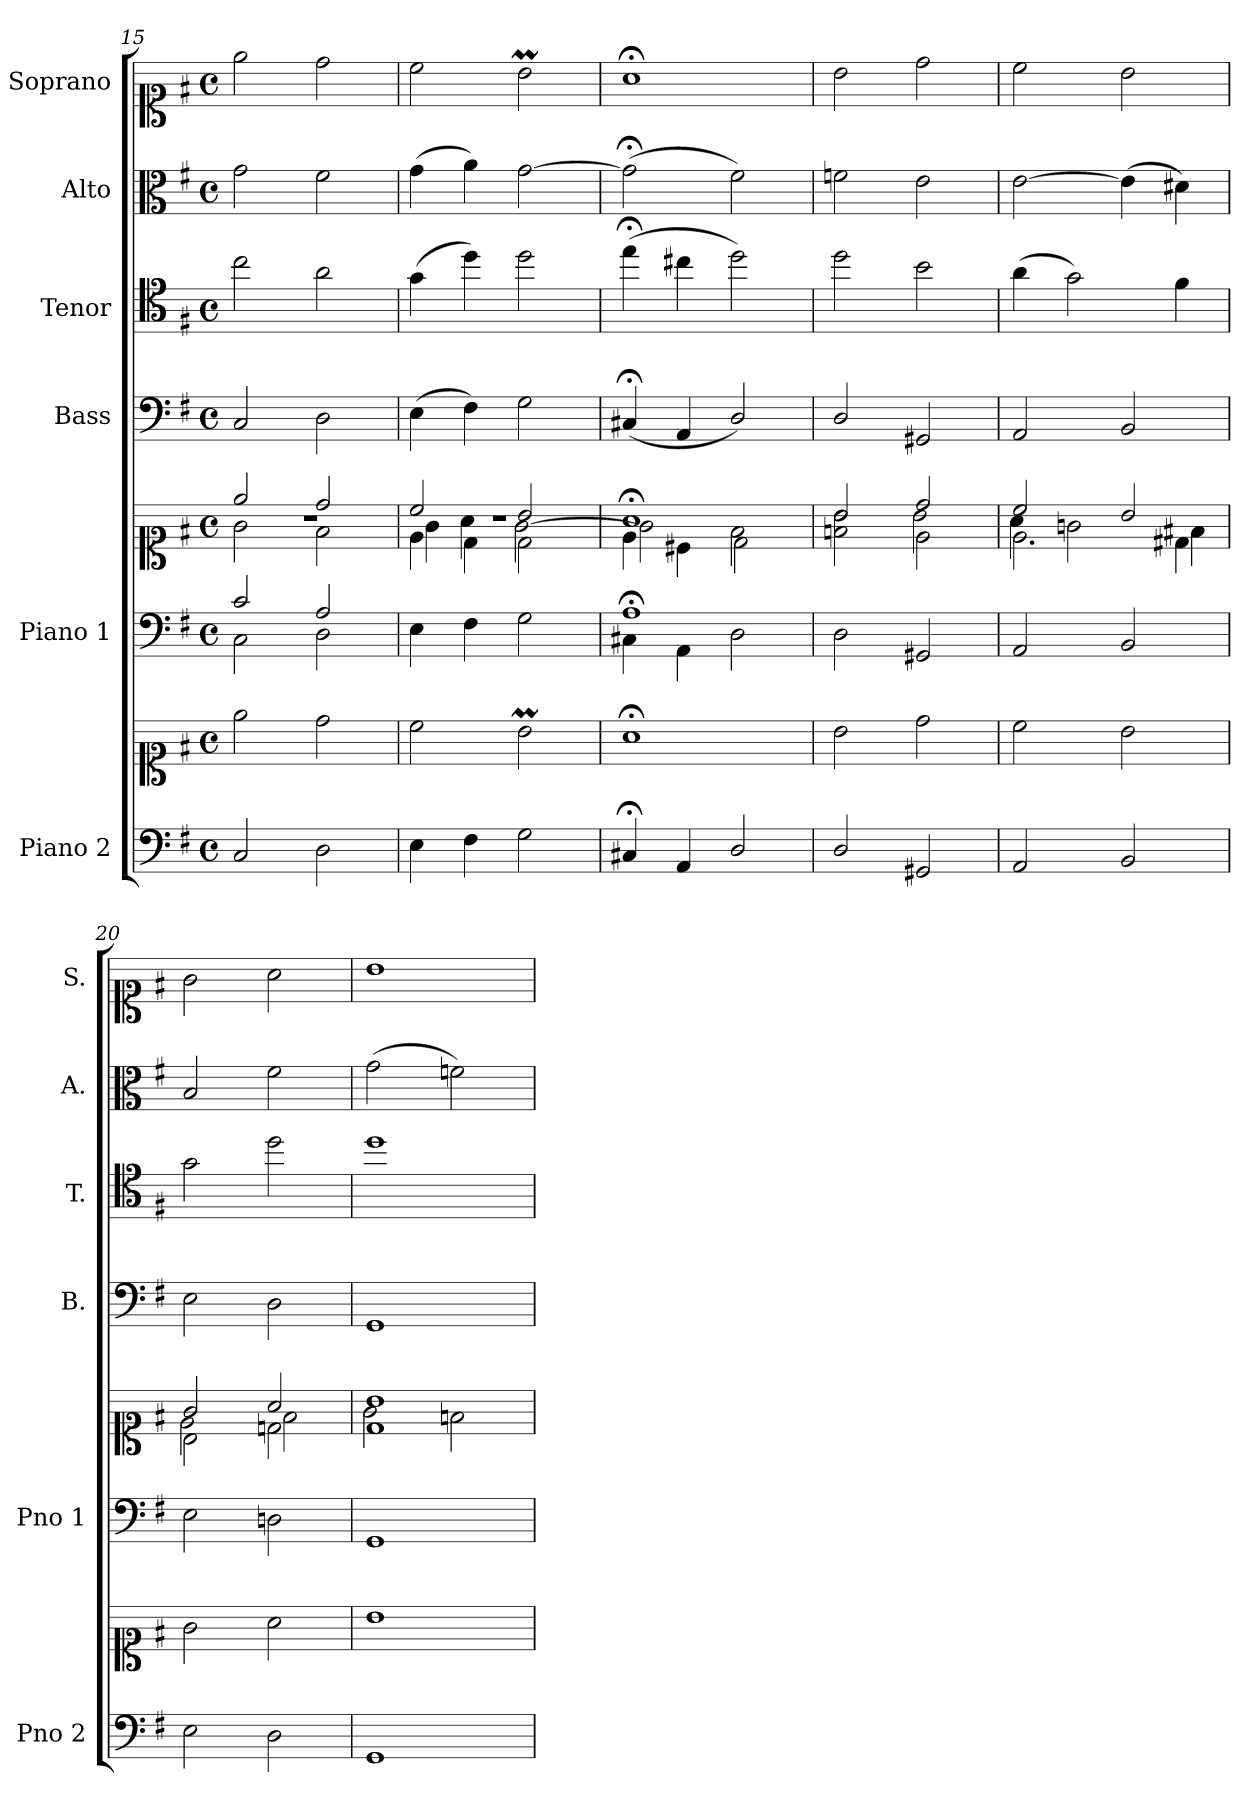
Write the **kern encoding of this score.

**kern	**kern	**kern	**kern	**kern	**kern	**kern	**kern
*part6	*part6	*part5	*part5	*part4	*part3	*part2	*part1
*staff8	*staff7	*staff6	*staff5	*staff4	*staff3	*staff2	*staff1
*I"Piano 2	*	*I"Piano 1	*	*I"Bass	*I"Tenor	*I"Alto	*I"Soprano
*I'Pno 2	*	*I'Pno 1	*	*I'B.	*I'T.	*I'A.	*I'S.
!!LO:PB:g=z
*clefF4	*clefC1	*clefF4	*clefC1	*clefF4	*clefC4	*clefC3	*clefC1
*	*	*	*	*	*ITrd7c12	*	*
*k[f#]	*k[f#]	*k[f#]	*k[f#]	*k[f#]	*k[f#]	*k[f#]	*k[f#]
*G:	*G:	*G:	*G:	*G:	*G:	*G:	*G:
*M4/4	*M4/4	*M4/4	*M4/4	*M4/4	*M4/4	*M4/4	*M4/4
*met(c)	*met(c)	*met(c)	*met(c)	*met(c)	*met(c)	*met(c)	*met(c)
=15	=15	=15	=15	=15	=15	=15	=15
*	*	*^	*^	*	*	*	*
*	*	*	*	*	*^	*	*	*	*
2C/	2ee\	2c/	2C\	2ee/	2g\	1r	2C/	2c\	2g\	2ee\
2D\	2dd\	2A/	2D\	2dd/	2f#\	.	2D\	2A\	2f#\	2dd\
*	*	*v	*v	*	*	*	*	*	*	*
=16	=16	=16	=16	=16	=16	=16	=16	=16	=16
*	*	*	*	*	*^	*	*	*	*
4E\	2cc\	4E\	2cc/	4e\	4g\	1r	(4E\	(4G\	(4g\	2cc\
4F#\	.	4F#\	.	4d\	4a\	.	4F#\)	4d\)	4a\)	.
2G\	2bm\	2G\	2b/	2d\	[<2g\	.	2G\	2d\	[>2g\	2bm\
*	*	*	*	*	*v	*v	*	*	*	*
=17	=17	=17	=17	=17	=17	=17	=17	=17	=17
*	*	*^	*	*	*	*	*	*	*
4C#X;/	1a;<\	1A;/	4C#X\	1a;</	2g\]	4e\	(4C#X;</	(4e;<\	(2g;<\]	1a;<\
4AA/	.	.	4AA\	.	.	4c#X\	4AA/	4c#X\	.	.
2D/	.	.	2D\	.	2f#\	2d\	2D/)	2d\)	2f#\)	.
*	*	*v	*v	*	*	*	*	*	*	*
=18	=18	=18	=18	=18	=18	=18	=18	=18	=18
2D/	2b\	2D\	2b/	2fn\	2b\	2D/	2d\	2fn\	2b\
2GG#X/	2dd\	2GG#X/	2dd/	2e\	2b\	2GG#X/	2B\	2e\	2dd\
=19	=19	=19	=19	=19	=19	=19	=19	=19	=19
2AA/	2cc\	2AA/	2cc/	2.e\	4a\	2AA/	(4A\	[>2e\	2cc\
.	.	.	.	.	2gn\	.	2G\)	.	.
2BB/	2b\	2BB/	2b/	.	.	2BB/	.	(4e\]	2b\
.	.	.	.	4d#X\	4f#X\	.	4F#\	4d#X\)	.
=20	=20	=20	=20	=20	=20	=20	=20	=20	=20
2E\	2g\	2E\	2g/	2B\	2e\	2E\	2G\	2B/	2g\
2D\	2a\	2Dn\	2a/	2dn\	2f#\	2D\	2d\	2f#\	2a\
=21	=21	=21	=21	=21	=21	=21	=21	=21	=21
1GG/	1b\	1GG/	1b/	1d\	2g\	1GG/	1d\	(2g\	1b\
.	.	.	.	.	2fn\	.	.	2fn\)	.
*	*	*	*v	*v	*v	*	*	*	*
=	=	=	=	=	=	=	=
*-	*-	*-	*-	*-	*-	*-	*-
